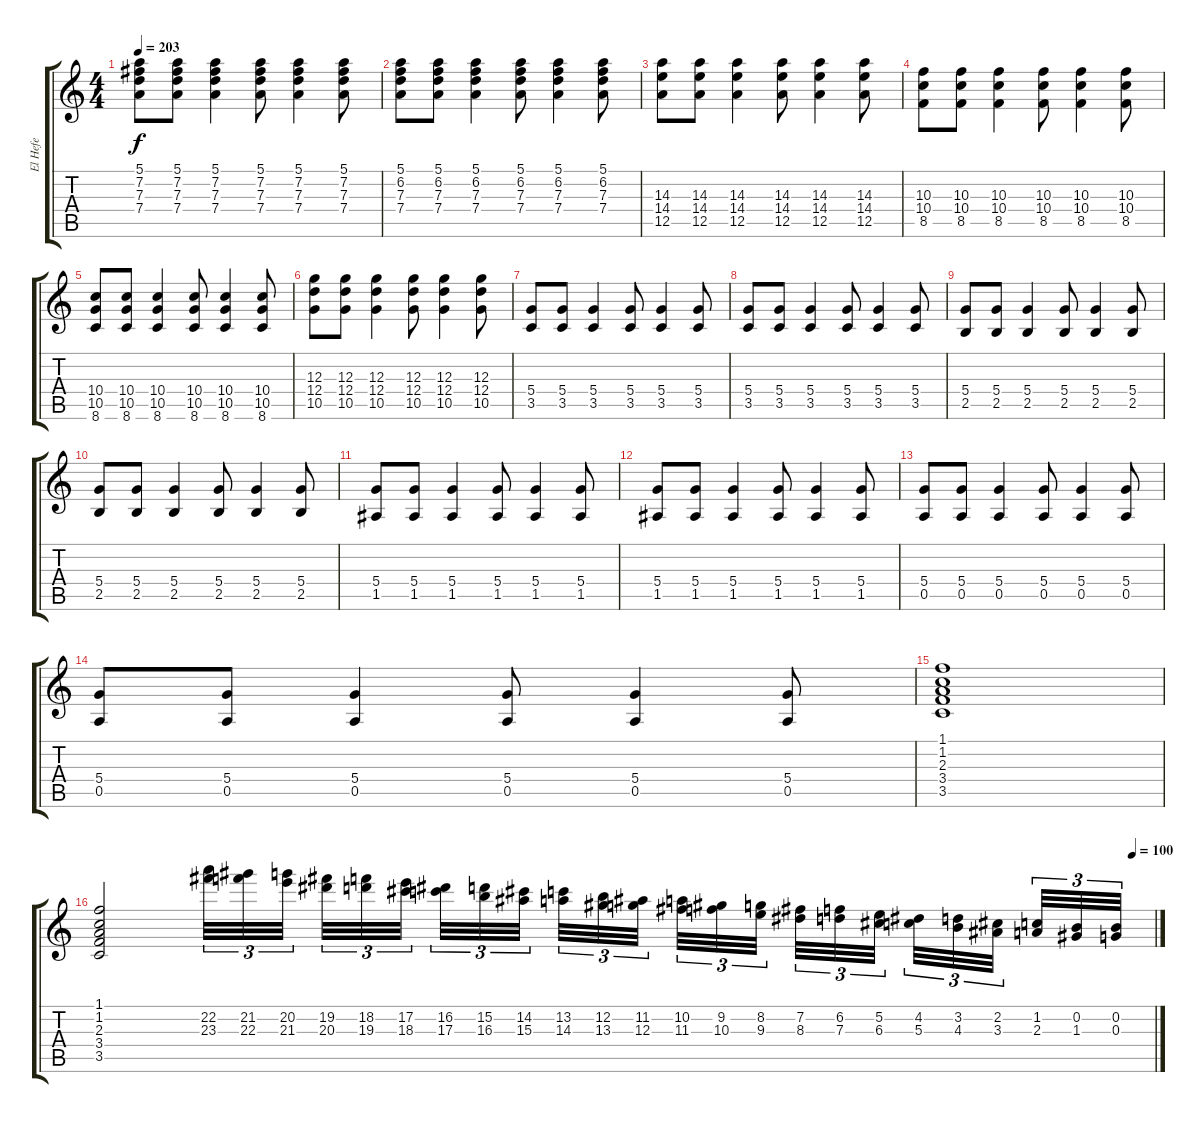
\track ("El Hefe" "El Hefe") {instrument overdrivenguitar}
\staff {score tabs}
\tuning (E4 B3 G3 D3 A2 E2) {hide}
\ts (4 4)
\tempo 203
\clef g2
\ks c
(5.1 7.2 7.3 7.4).8{dy f} (5.1 7.2 7.3 7.4).8 (5.1 7.2 7.3 7.4).4 (5.1 7.2 7.3 7.4).8 (5.1 7.2 7.3 7.4).4 (5.1 7.2 7.3 7.4).8 |
(5.1 6.2 7.3 7.4).8 (5.1 6.2 7.3 7.4).8 (5.1 6.2 7.3 7.4).4 (5.1 6.2 7.3 7.4).8 (5.1 6.2 7.3 7.4).4 (5.1 6.2 7.3 7.4).8 |
(14.3 14.4 12.5).8 (14.3 14.4 12.5).8 (14.3 14.4 12.5).4 (14.3 14.4 12.5).8 (14.3 14.4 12.5).4 (14.3 14.4 12.5).8 |
(10.3 10.4 8.5).8 (10.3 10.4 8.5).8 (10.3 10.4 8.5).4 (10.3 10.4 8.5).8 (10.3 10.4 8.5).4 (10.3 10.4 8.5).8 |
(10.4 10.5 8.6).8 (10.4 10.5 8.6).8 (10.4 10.5 8.6).4 (10.4 10.5 8.6).8 (10.4 10.5 8.6).4 (10.4 10.5 8.6).8 |
(12.3 12.4 10.5).8 (12.3 12.4 10.5).8 (12.3 12.4 10.5).4 (12.3 12.4 10.5).8 (12.3 12.4 10.5).4 (12.3 12.4 10.5).8 |
(5.4 3.5).8 (5.4 3.5).8 (5.4 3.5).4 (5.4 3.5).8 (5.4 3.5).4 (5.4 3.5).8 |
(5.4 3.5).8 (5.4 3.5).8 (5.4 3.5).4 (5.4 3.5).8 (5.4 3.5).4 (5.4 3.5).8 |
(5.4 2.5).8 (5.4 2.5).8 (5.4 2.5).4 (5.4 2.5).8 (5.4 2.5).4 (5.4 2.5).8 |
(5.4 2.5).8 (5.4 2.5).8 (5.4 2.5).4 (5.4 2.5).8 (5.4 2.5).4 (5.4 2.5).8 |
(5.4 1.5).8 (5.4 1.5).8 (5.4 1.5).4 (5.4 1.5).8 (5.4 1.5).4 (5.4 1.5).8 |
(5.4 1.5).8 (5.4 1.5).8 (5.4 1.5).4 (5.4 1.5).8 (5.4 1.5).4 (5.4 1.5).8 |
(5.4 0.5).8 (5.4 0.5).8 (5.4 0.5).4 (5.4 0.5).8 (5.4 0.5).4 (5.4 0.5).8 |
(5.4 0.5).8 (5.4 0.5).8 (5.4 0.5).4 (5.4 0.5).8 (5.4 0.5).4 (5.4 0.5).8 |
(1.1 1.2 2.3 3.4 3.5).1 |
\tempo (100 0.9791666666666666)
(1.1 1.2 2.3 3.4 3.5).2 (22.2 23.3).32{tu (3 2)} (21.2 22.3).32{tu (3 2)} (20.2 21.3).32{tu (3 2)} (19.2 20.3).32{tu (3 2)} (18.2 19.3).32{tu (3 2)} (17.2 18.3).32{tu (3 2)} (16.2 17.3).32{tu (3 2)} (15.2 16.3).32{tu (3 2)} (14.2 15.3).32{tu (3 2)} (13.2 14.3).32{tu (3 2)} (12.2 13.3).32{tu (3 2)} (11.2 12.3).32{tu (3 2)} (10.2 11.3).32{tu (3 2)} (9.2 10.3).32{tu (3 2)} (8.2 9.3).32{tu (3 2)} (7.2 8.3).32{tu (3 2)} (6.2 7.3).32{tu (3 2)} (5.2 6.3).32{tu (3 2)} (4.2 5.3).32{tu (3 2)} (3.2 4.3).32{tu (3 2)} (2.2 3.3).32{tu (3 2)} (1.2 2.3).32{tu (3 2)} (0.2 1.3).32{tu (3 2)} (0.2 0.3).32{tu (3 2)}
